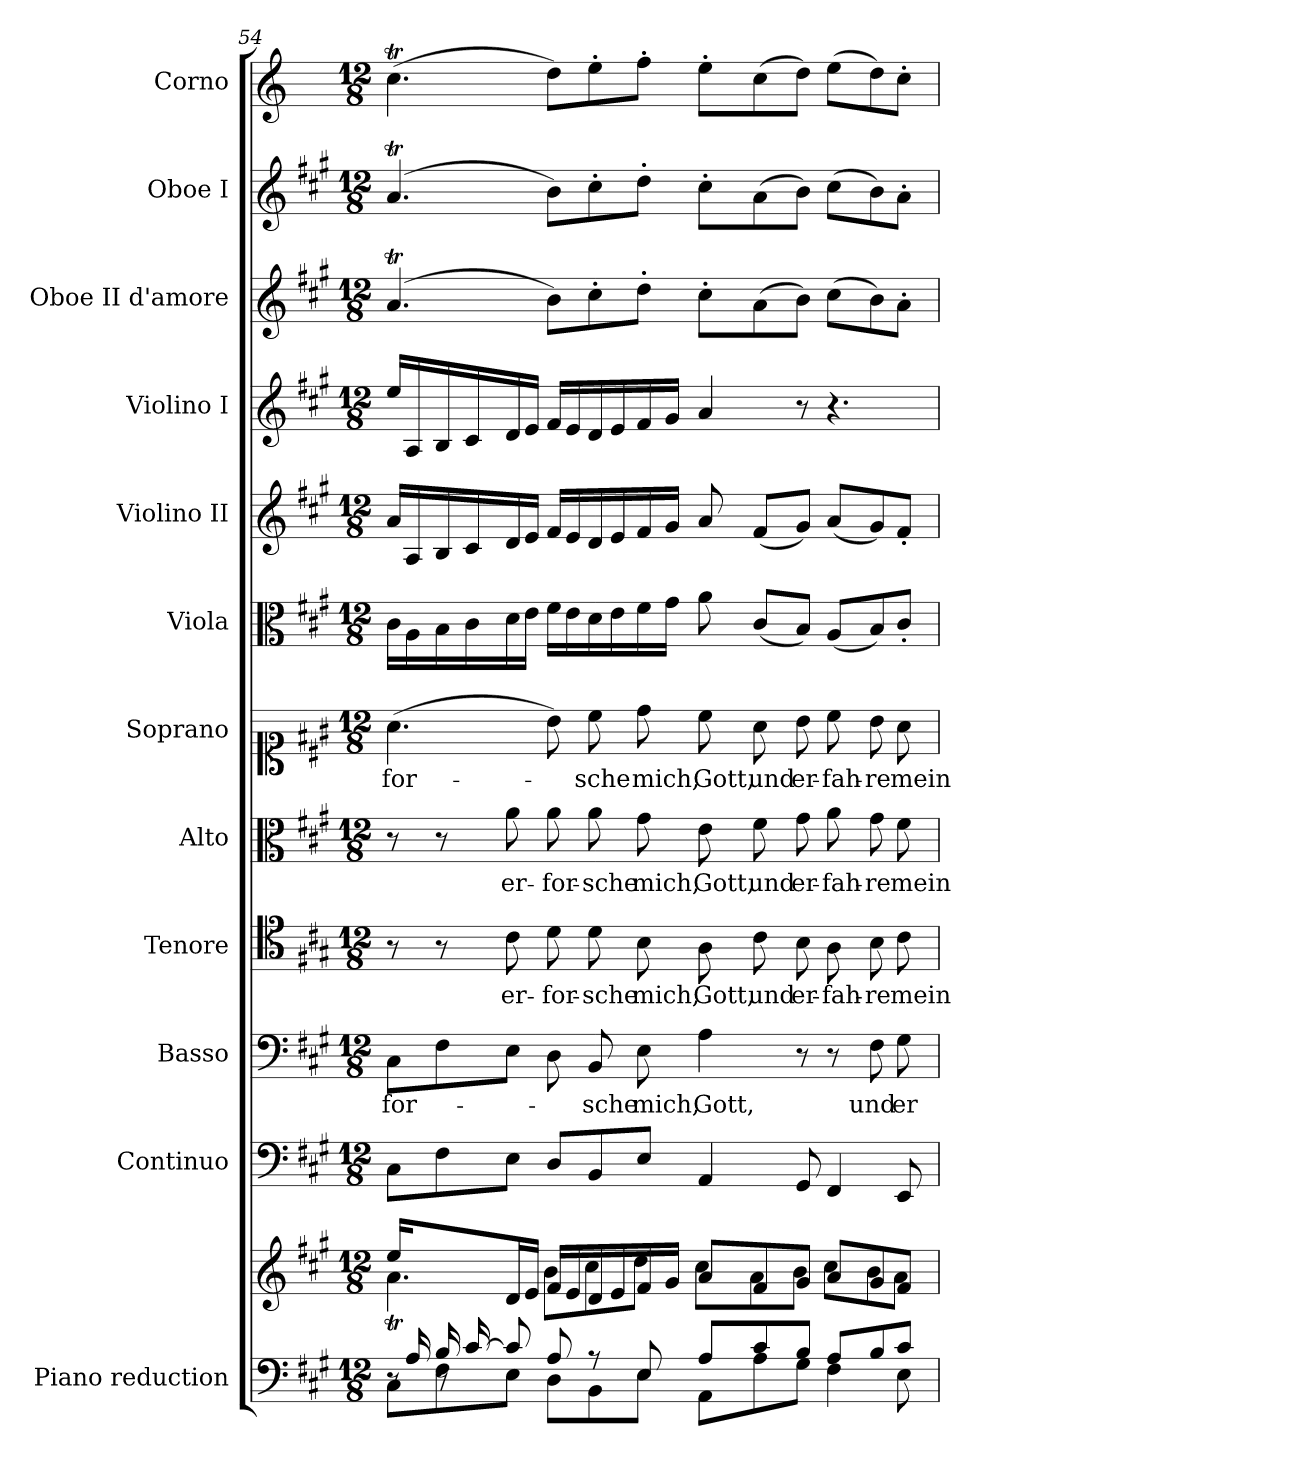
**kern	**kern	**kern	**kern	**text	**kern	**text	**kern	**text	**kern	**text	**kern	**kern	**kern	**kern	**kern	**kern
*part12	*part12	*part11	*part10	*part10	*part9	*part9	*part8	*part8	*part7	*part7	*part6	*part5	*part4	*part3	*part2	*part1
*staff13	*staff12	*staff11	*staff10	*staff10	*staff9	*staff9	*staff8	*staff8	*staff7	*staff7	*staff6	*staff5	*staff4	*staff3	*staff2	*staff1
*I"Piano reduction	*	*I"Continuo	*I"Basso	*	*I"Tenore	*	*I"Alto	*	*I"Soprano	*	*I"Viola	*I"Violino II	*I"Violino I	*I"Oboe II d'amore	*I"Oboe I	*I"Corno
*I'Pno	*	*	*	*	*	*	*	*	*	*	*I'Vla	*I'Vln	*I'Vln	*I'Ob	*I'Ob	*
*clefF4	*clefG2	*clefF4	*clefF4	*	*clefC4	*	*clefC3	*	*clefC1	*	*clefC3	*clefG2	*clefG2	*clefG2	*clefG2	*clefG2
*	*	*	*	*	*	*	*	*	*	*	*	*	*	*	*	*ITrd2c3
*k[f#c#g#]	*k[f#c#g#]	*k[f#c#g#]	*k[f#c#g#]	*	*k[f#c#g#]	*	*k[f#c#g#]	*	*k[f#c#g#]	*	*k[f#c#g#]	*k[f#c#g#]	*k[f#c#g#]	*k[f#c#g#]	*k[f#c#g#]	*k[f#c#g#]
*M12/8	*M12/8	*M12/8	*M12/8	*	*M12/8	*	*M12/8	*	*M12/8	*	*M12/8	*M12/8	*M12/8	*M12/8	*M12/8	*M12/8
=54	=54	=54	=54	=54	=54	=54	=54	=54	=54	=54	=54	=54	=54	=54	=54	=54
*^	*^	*	*	*	*	*	*	*	*	*	*	*	*	*	*	*
*	*^	*	*	*	*	*	*	*	*	*	*	*	*	*	*	*	*	*
!	!	!	!	!	!	!	!LO:LY:b	!	!	!	!	!	!LO:LY:b	!	!	!	!	!	!
16ryy	8r	8C#\L	16ee/LL	4.aT\	8C#\L	8C#\L	-for-	8r	.	8r	.	(4.a\	-for-	16c#\LL	16a/LL	16ee/LL	(4.aT/	(4.aT/	(4.aT\
16A/	.	.	8.ryy	.	.	.	.	.	.	.	.	.	.	16A\	16A/	16A/	.	.	.
16B/	8r	8F#\	.	.	8F#\	8F#\	.	8r	.	8r	.	.	.	16B\	16B/	16B/	.	.	.
[16c#/	.	.	.	.	.	.	.	.	.	.	.	.	.	16c#\	16c#/	16c#/	.	.	.
!	!	!	!	!	!	!	!	!	!LO:LY:b	!	!LO:LY:b	!	!	!	!	!	!	!	!
1ryy	8c#/]	8E\J	16d/	.	8E\J	8E\J	.	8c#\	er-	8a\	er-	.	.	16d\	16d/	16d/	.	.	.
.	.	.	16e/JJ	.	.	.	.	.	.	.	.	.	.	16e\JJ	16e/JJ	16e/JJ	.	.	.
!	!	!	!	!	!	!	!	!	!LO:LY:b	!	!LO:LY:b	!	!	!	!	!	!	!	!
.	8A/	8D\L	16f#/LL	8b\L	8D/L	8D\	.	8d\	-for-	8a\	-for-	8b\)	.	16f#\LL	16f#/LL	16f#/LL	8b\L)	8b\L)	8b\L)
.	.	.	16e/	.	.	.	.	.	.	.	.	.	.	16e\	16e/	16e/	.	.	.
!	!	!	!	!	!	!	!LO:LY:b	!	!LO:LY:b	!	!LO:LY:b	!	!LO:LY:b	!	!	!	!	!	!
.	8r	8BB\	16d/	8cc#\	8BB/	8BB/	-sche	8d\	-sche	8a\	-sche	8cc#\	-sche	16d\	16d/	16d/	8cc#'\	8cc#'\	8cc#'\
.	.	.	16e/	.	.	.	.	.	.	.	.	.	.	16e\	16e/	16e/	.	.	.
!	!	!	!	!	!	!	!LO:LY:b	!	!LO:LY:b	!	!LO:LY:b	!	!LO:LY:b	!	!	!	!	!	!
.	8E/	8E\J	16f#/	8dd\J	8E/J	8E\	mich,	8B\	mich,	8g#\	mich,	8dd\	mich,	16f#\	16f#/	16f#/	8dd'\J	8dd'\J	8dd'\J
.	.	.	16g#/JJ	.	.	.	.	.	.	.	.	.	.	16g#\JJ	16g#/JJ	16g#/JJ	.	.	.
!	!	!	!	!	!	!	!LO:LY:b	!	!LO:LY:b	!	!LO:LY:b	!	!LO:LY:b	!	!	!	!	!	!
.	8A/L	8AA\L	8a/L	8cc#\L	4AA/	4A\	Gott,	8A\	Gott,	8e\	Gott,	8cc#\	Gott,	8a\	8a/	4a/	8cc#'\L	8cc#'\L	8cc#'\L
!	!	!	!	!	!	!	!	!	!LO:LY:b	!	!LO:LY:b	!	!LO:LY:b	!	!	!	!	!	!
.	8c#/	8A\	8f#/	8a\	.	.	.	8c#\	und	8f#\	und	8a\	und	(8c#/L	(8f#/L	.	(8a\	(8a\	(8a\
!	!	!	!	!	!	!	!	!	!LO:LY:b	!	!LO:LY:b	!	!LO:LY:b	!	!	!	!	!	!
.	8B/J	8G#\J	8g#/J	8b\J	8GG#/	8r	.	8B\	er-	8g#\	er-	8b\	er-	8B/J)	8g#/J)	8r	8b\J)	8b\J)	8b\J)
!	!	!	!	!	!	!	!	!	!LO:LY:b	!	!LO:LY:b	!	!LO:LY:b	!	!	!	!	!	!
.	8A/L	4F#\	8a/L	8cc#\L	4FF#/	8r	.	8A\	-fah-	8a\	-fah-	8cc#\	-fah-	(8A/L	(8a/L	4.r	(8cc#\L	(8cc#\L	(8cc#\L
!	!	!	!	!	!	!	!LO:LY:b	!	!LO:LY:b	!	!LO:LY:b	!	!LO:LY:b	!	!	!	!	!	!
4ryy	8B/	.	8g#/	8b\	.	8F#\	und	8B\	-re	8g#\	-re	8b\	-re	8B/)	8g#/)	.	8b\)	8b\)	8b\)
!	!	!	!	!	!	!	!LO:LY:b	!	!LO:LY:b	!	!LO:LY:b	!	!LO:LY:b	!	!	!	!	!	!
.	8c#/J	8E\	8f#/J	8a\J	8EE/	8G#\	er-	8c#\	mein	8f#\	mein	8a\	mein	8c#'/J	8f#'/J	.	8a'\J	8a'\J	8a'\J
*v	*v	*v	*	*	*	*	*	*	*	*	*	*	*	*	*	*	*	*	*
*	*v	*v	*	*	*	*	*	*	*	*	*	*	*	*	*	*	*
=	=	=	=	=	=	=	=	=	=	=	=	=	=	=	=	=
*-	*-	*-	*-	*-	*-	*-	*-	*-	*-	*-	*-	*-	*-	*-	*-	*-
